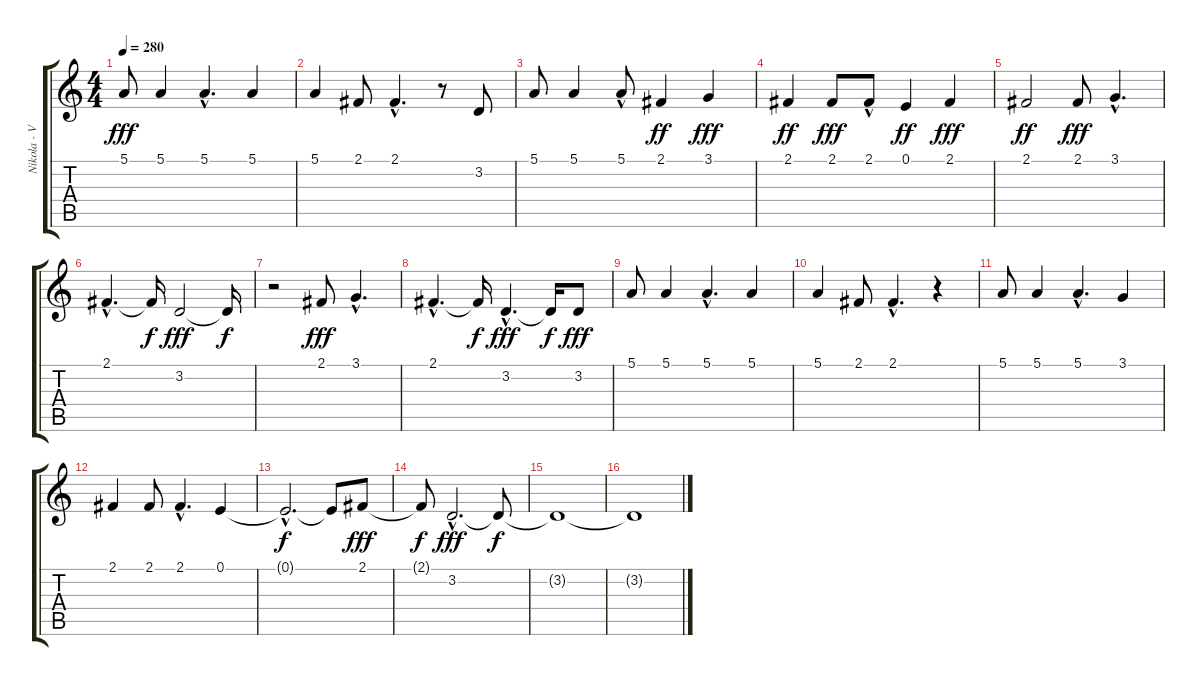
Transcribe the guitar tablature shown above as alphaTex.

\track ("Nikola - Vocal" "Nikola - V") {instrument flute}
\staff {score tabs}
\tuning (E4 B3 G3 D3 A2 E2) {hide}
\ts (4 4)
\tempo 280
\clef g2
\ks c
5.1.8{dy fff} 5.1.4 5.1{hac}.4{d} 5.1.4 |
5.1.4 2.1.8 2.1{hac}.4{d} r.8 3.2.8 |
5.1.8 5.1.4 5.1{hac}.8 2.1.4{dy ff} 3.1.4{dy fff} |
2.1.4{dy ff} 2.1.8{dy fff} 2.1{hac}.8 0.1.4{dy ff} 2.1.4{dy fff} |
2.1.2{dy ff} 2.1.8{dy fff} 3.1{hac}.4{d} |
2.1{hac}.4{d} 2.1{t}.16{dy f} 3.2.2{dy fff} 3.2{t}.16{dy f} |
r.2 2.1.8{dy fff} 3.1{hac}.4{d} |
2.1{hac}.4{d} 2.1{t}.16{dy f} 3.2{hac}.4{d dy fff} 3.2{t}.16{dy f} 3.2.8{dy fff} |
5.1.8 5.1.4 5.1{hac}.4{d} 5.1.4 |
5.1.4 2.1.8 2.1{hac}.4{d} r.4 |
5.1.8 5.1.4 5.1{hac}.4{d} 3.1.4 |
2.1.4 2.1.8 2.1{hac}.4{d} 0.1.4 |
0.1{hac t}.2{d dy f} 0.1{t}.8 2.1.8{dy fff} |
2.1{t}.8{dy f} 3.2{hac}.2{d dy fff} 3.2{t}.8{dy f} |
3.2{t}.1 |
3.2{t}.1
